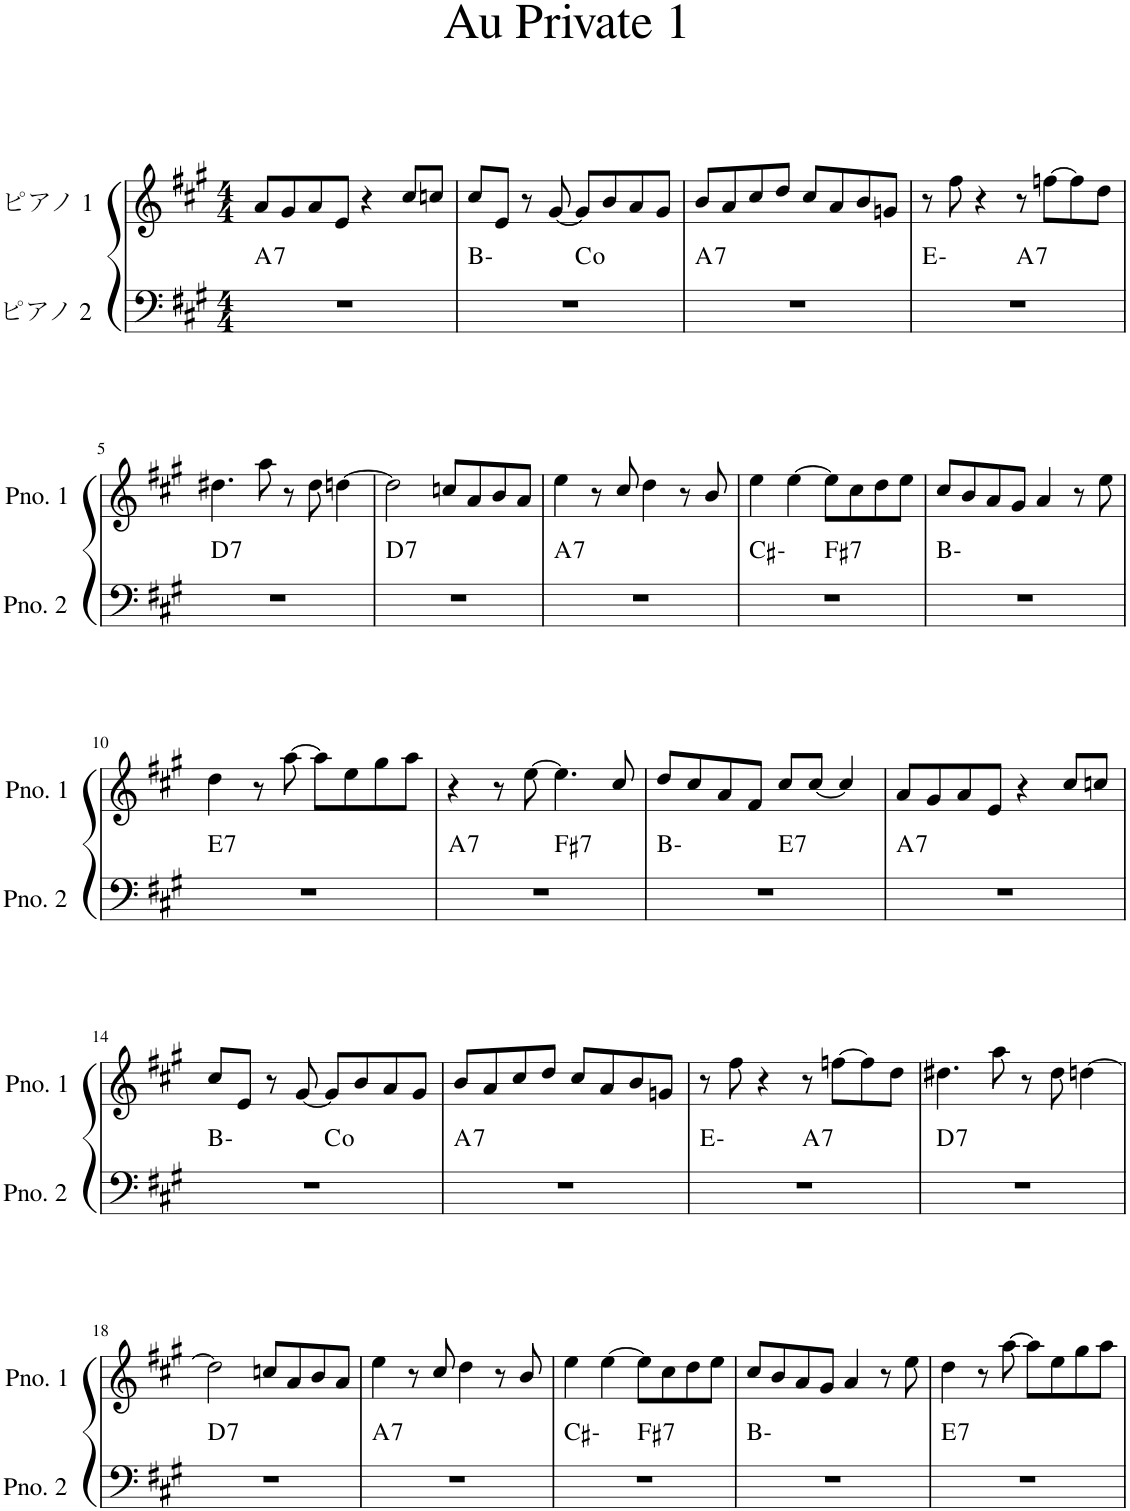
**kern	**harte	**kern
*part2	*part2	*part1
*staff2	*	*staff1
*I"ピアノ 2	*	*I"ピアノ 1
*clefF4	*	*clefG2
*k[f#c#g#]	*	*k[f#c#g#]
*M4/4	*	*M4/4
=1	=1	=1
!	!LO:H:kt=7	!
1r	A:7	8a/L
.	.	8g#/
.	.	8a/
.	.	8e/J
.	.	4r
.	.	8cc#/L
.	.	8ccn/J
=2	=2	=2
*^	*	*
1r	2ryy	B:min	8cc#/L
.	.	.	8e/J
.	.	.	8r
.	.	.	[8g#/
.	2ryy	C:dim	8g#/L]
.	.	.	8b/
.	.	.	8a/
.	.	.	8g#/J
=3	=3	=3	=3
!	!	!LO:H:kt=7	!
*v	*v	*	*
1r	A:7	8b/L
.	.	8a/
.	.	8cc#/
.	.	8dd/J
.	.	8cc#/L
.	.	8a/
.	.	8b/
.	.	8gn/J
=4	=4	=4
*^	*	*
1r	2ryy	E:min	8r
.	.	.	8ff#\
.	.	.	4r
!	!	!LO:H:kt=7	!
.	2ryy	A:7	8r
.	.	.	[8ffn\L
.	.	.	8ff\]
.	.	.	8dd\J
!!LO:LB:g=z
=5	=5	=5	=5
!	!	!LO:H:kt=7	!
*v	*v	*	*
1r	D:7	4.dd#X\
.	.	8aa\
.	.	8r
.	.	8dd#\
.	.	[4ddn\
=6	=6	=6
!	!LO:H:kt=7	!
1r	D:7	2dd\]
.	.	8ccn/L
.	.	8a/
.	.	8b/
.	.	8a/J
=7	=7	=7
!	!LO:H:kt=7	!
1r	A:7	4ee\
.	.	8r
.	.	8cc#/
.	.	4dd\
.	.	8r
.	.	8b/
=8	=8	=8
*^	*	*
1r	2ryy	C#:min	4ee\
.	.	.	[4ee\
!	!	!LO:H:kt=7	!
.	2ryy	F#:7	8ee\L]
.	.	.	8cc#\
.	.	.	8dd\
.	.	.	8ee\J
*v	*v	*	*
=9	=9	=9
1r	B:min	8cc#/L
.	.	8b/
.	.	8a/
.	.	8g#/J
.	.	4a/
.	.	8r
.	.	8ee\
!!LO:LB:g=z
=10	=10	=10
!	!LO:H:kt=7	!
1r	E:7	4dd\
.	.	8r
.	.	[8aa\
.	.	8aa\L]
.	.	8ee\
.	.	8gg#\
.	.	8aa\J
=11	=11	=11
!	!LO:H:kt=7	!
*^	*	*
1r	2ryy	A:7	4r
.	.	.	8r
.	.	.	[8ee\
!	!	!LO:H:kt=7	!
.	2ryy	F#:7	4.ee\]
.	.	.	8cc#/
=12	=12	=12	=12
1r	2ryy	B:min	8dd/L
.	.	.	8cc#/
.	.	.	8a/
.	.	.	8f#/J
!	!	!LO:H:kt=7	!
.	2ryy	E:7	8cc#/L
.	.	.	[8cc#/J
.	.	.	4cc#/]
=13	=13	=13	=13
!	!	!LO:H:kt=7	!
*v	*v	*	*
1r	A:7	8a/L
.	.	8g#/
.	.	8a/
.	.	8e/J
.	.	4r
.	.	8cc#/L
.	.	8ccn/J
!!LO:LB:g=z
=14	=14	=14
*^	*	*
1r	2ryy	B:min	8cc#/L
.	.	.	8e/J
.	.	.	8r
.	.	.	[8g#/
.	2ryy	C:dim	8g#/L]
.	.	.	8b/
.	.	.	8a/
.	.	.	8g#/J
=15	=15	=15	=15
!	!	!LO:H:kt=7	!
*v	*v	*	*
1r	A:7	8b/L
.	.	8a/
.	.	8cc#/
.	.	8dd/J
.	.	8cc#/L
.	.	8a/
.	.	8b/
.	.	8gn/J
=16	=16	=16
*^	*	*
1r	2ryy	E:min	8r
.	.	.	8ff#\
.	.	.	4r
!	!	!LO:H:kt=7	!
.	2ryy	A:7	8r
.	.	.	[8ffn\L
.	.	.	8ff\]
.	.	.	8dd\J
=17	=17	=17	=17
!	!	!LO:H:kt=7	!
*v	*v	*	*
1r	D:7	4.dd#X\
.	.	8aa\
.	.	8r
.	.	8dd#\
.	.	[4ddn\
!!LO:LB:g=z
=18	=18	=18
!	!LO:H:kt=7	!
1r	D:7	2dd\]
.	.	8ccn/L
.	.	8a/
.	.	8b/
.	.	8a/J
=19	=19	=19
!	!LO:H:kt=7	!
1r	A:7	4ee\
.	.	8r
.	.	8cc#/
.	.	4dd\
.	.	8r
.	.	8b/
=20	=20	=20
*^	*	*
1r	2ryy	C#:min	4ee\
.	.	.	[4ee\
!	!	!LO:H:kt=7	!
.	2ryy	F#:7	8ee\L]
.	.	.	8cc#\
.	.	.	8dd\
.	.	.	8ee\J
*v	*v	*	*
=21	=21	=21
1r	B:min	8cc#/L
.	.	8b/
.	.	8a/
.	.	8g#/J
.	.	4a/
.	.	8r
.	.	8ee\
=22	=22	=22
!	!LO:H:kt=7	!
1r	E:7	4dd\
.	.	8r
.	.	[8aa\
.	.	8aa\L]
.	.	8ee\
.	.	8gg#\
.	.	8aa\J
=	=	=
*-	*-	*-
